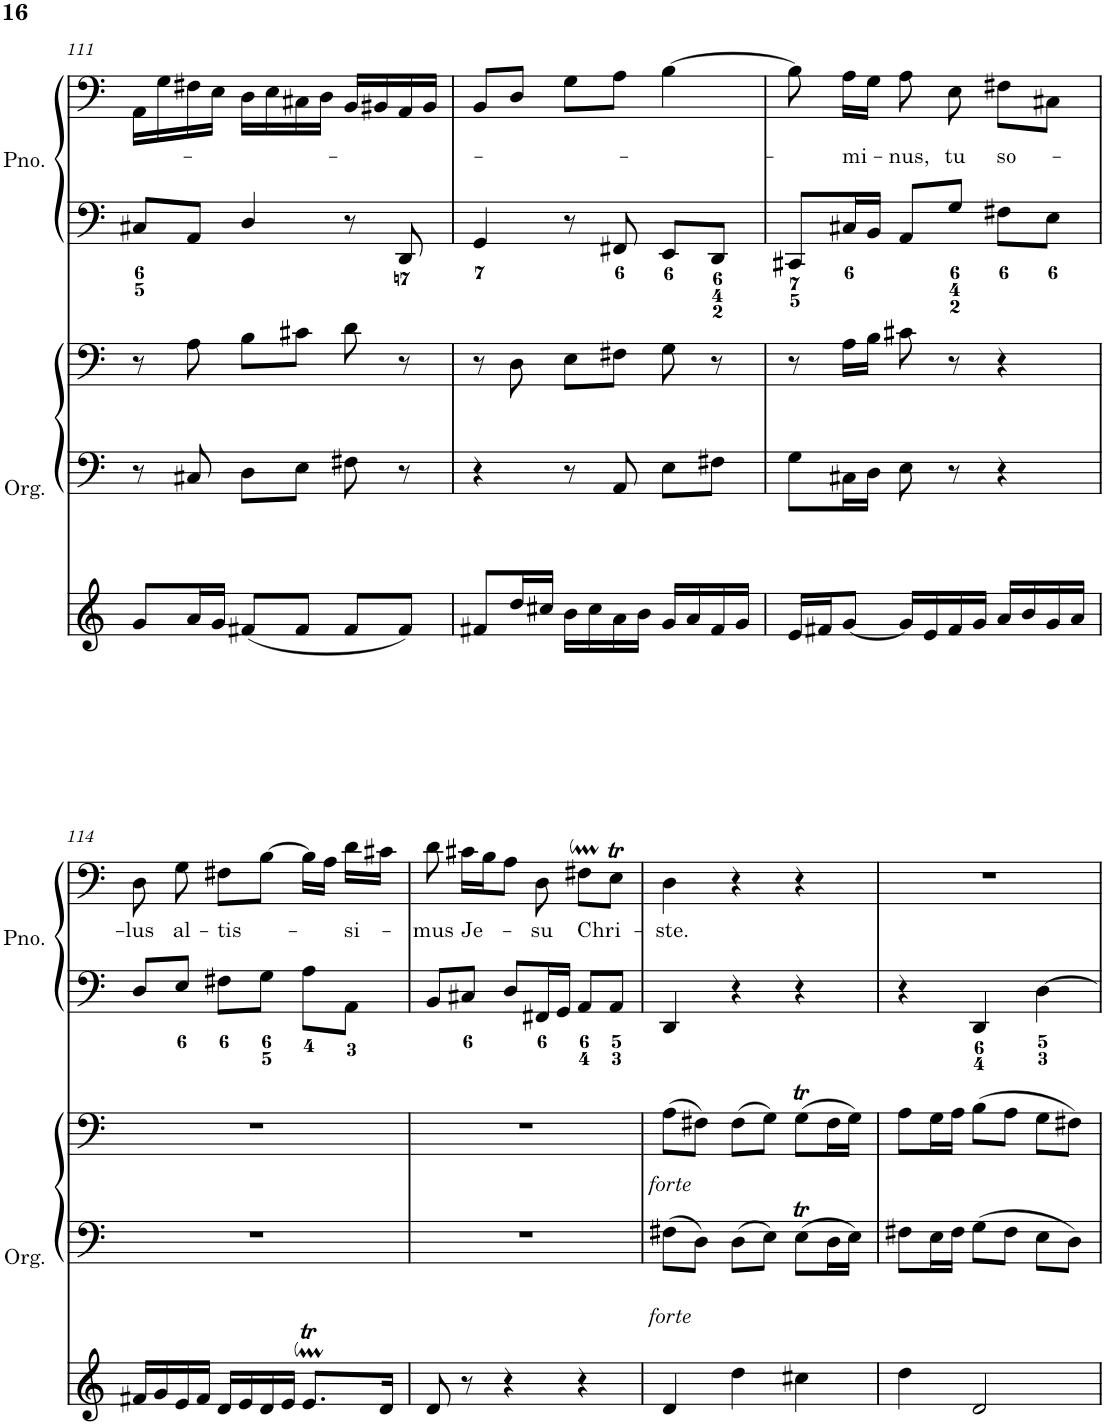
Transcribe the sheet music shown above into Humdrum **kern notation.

**kern	**kern	**kern	**dynam	**kern	**kern	**text
*part2	*part2	*part2	*part2	*part1	*part1	*part1
*staff5	*staff4	*staff3	*staff3/4/5	*staff2	*staff1	*staff1
*I"Organ	*	*	*	*I"Piano	*	*
*I'Org.	*	*	*	*I'Pno.	*	*
!!LO:PB:g=z
*clefG2	*clefF4	*clefF4	*	*clefF4	*clefF4	*
*k[]	*k[]	*k[]	*	*k[]	*k[]	*
*M3/4	*M3/4	*M3/4	*	*M3/4	*M3/4	*
=111	=111	=111	=111	=111	=111	=111
8g'/L	8r	8r	.	8C#X/L	16AA\LL	.
.	.	.	.	.	16G\	.
16a'/L	8C#X/	8A\	.	8AA/J	16F#X\	.
16g'/JJ	.	.	.	.	16E\JJ	.
8f#X/L	8D\L	8B\L	.	4D/	16D\LL	.
.	.	.	.	.	16E\	.
8f#/J	8E\J	8c#X\J	.	.	16C#X\	.
.	.	.	.	.	16D\JJ	.
8f#/L	8F#X\	8d\	.	8r	16BB/LL	.
.	.	.	.	.	16BB#X/	.
8f#/J	8r	8r	.	8DD/	16AA/	.
.	.	.	.	.	16BB#/JJ	.
=112	=112	=112	=112	=112	=112	=112
8f#X'/L	4r	8r	.	4GG/	8BB/L	.
16dd'/L	.	8D\	.	.	8D/J	.
16cc#X'/JJ	.	.	.	.	.	.
16b'\LL	8r	8E\L	.	8r	8G\L	.
16cc#'\	.	.	.	.	.	.
16a'\	8AA/	8F#X\J	.	8FF#X/	8A\J	.
16b'\JJ	.	.	.	.	.	.
16g'/LL	8E\L	8G\	.	8EE/L	[4B\	.
16a'/	.	.	.	.	.	.
16f#'/	8F#X\J	8r	.	8DD/J	.	.
16g'/JJ	.	.	.	.	.	.
=113	=113	=113	=113	=113	=113	=113
16e'/LL	8G\L	8r	.	8CC#X/L	8B\]	.
16f#X'/J	.	.	.	.	.	.
!	!	!	!	!	!	!LO:LY:b
[8g/J	16C#X'\L	16A'\LL	.	16C#X/L	16A\LL	mi-
.	16D'\JJ	16B'\JJ	.	16BB/JJ	16G\JJ	.
!	!	!	!	!	!	!LO:LY:b
16g'/LL]	8E\	8c#X\	.	8AA/L	8A\	-nus,
16e'/	.	.	.	.	.	.
!	!	!	!	!	!	!LO:LY:b
16f#'/	8r	8r	.	8G/J	8E\	tu
16g'/JJ	.	.	.	.	.	.
!	!	!	!	!	!	!LO:LY:b
16a'/LL	4r	4r	.	8F#X\L	8F#X\L	so-
16b'/	.	.	.	.	.	.
16g'/	.	.	.	8E\J	8C#X\J	.
16a'/JJ	.	.	.	.	.	.
!!LO:LB:g=z
=114	=114	=114	=114	=114	=114	=114
!	!	!	!	!	!	!LO:LY:b
16f#X'/LL	2.r	2.r	.	8D/L	8D\	-lus
16g'/	.	.	.	.	.	.
!	!	!	!	!	!	!LO:LY:b
16e'/	.	.	.	8E/J	8G\	al-
16f#'/JJ	.	.	.	.	.	.
!	!	!	!	!	!	!LO:LY:b
16d'/LL	.	.	.	8F#X\L	8F#X\L	-tis-
16e'/	.	.	.	.	.	.
16d'/	.	.	.	8G\J	[8B\J	.
16e'/JJ	.	.	.	.	.	.
8.emt/L	.	.	.	8A\L	16B\LL]	.
.	.	.	.	.	16A\JJ	.
!	!	!	!	!	!	!LO:LY:b
.	.	.	.	8AA\J	16d\LL	-si-
16d/Jk	.	.	.	.	16c#X\JJ	.
=115	=115	=115	=115	=115	=115	=115
!	!	!	!	!	!	!LO:LY:b
8d/	2.r	2.r	.	8BB/L	8d\	-mus
!	!	!	!	!	!	!LO:LY:b
8r	.	.	.	8C#X/J	16c#X\LL	Je-
.	.	.	.	.	16B\J	.
4r	.	.	.	8D/L	8A\J	.
!	!	!	!	!	!	!LO:LY:b
.	.	.	.	16FF#X/L	8D\	-su
.	.	.	.	16GG/JJ	.	.
!	!	!	!	!	!	!LO:LY:b
4r	.	.	.	8AA/L	8F#Xm\L	Chri-
.	.	.	.	8AA/J	8Et\J	.
=116	=116	=116	=116	=116	=116	=116
!	!	!	!LO:DY:b=2	!	!	!LO:LY:b
!	!	!	!LO:DY:n=1:b	!	!	!
8.d/	8F#X\L	(8A\L	other-dynamics other-dynamics	4DD/	4D\	-ste.
.	8D'<\J	8F#X'<\J)	.	.	.	.
16ryy	.	.	.	.	.	.
4dd\	8D\L	(8F#\L	.	4r	4r	.
.	8E\J	8G\J)	.	.	.	.
4cc#X\	8Et\L	(8GT\L	.	4r	4r	.
.	16D\L	16F#\L	.	.	.	.
.	16E\JJ	16G\JJ)	.	.	.	.
=117	=117	=117	=117	=117	=117	=117
8.dd\	8F#X\L	8A\L	.	4r	2.r	.
.	16E'\L	16G'\L	.	.	.	.
16ryy	16F#'\JJ	16A'\JJ	.	.	.	.
2d/	8G\L	(8B\L	.	4DD/	.	.
.	8F#\J	8A\J	.	.	.	.
.	8E\L	8G\L	.	[4D\	.	.
.	8D\J	8F#X\J)	.	.	.	.
=	=	=	=	=	=	=
*-	*-	*-	*-	*-	*-	*-
